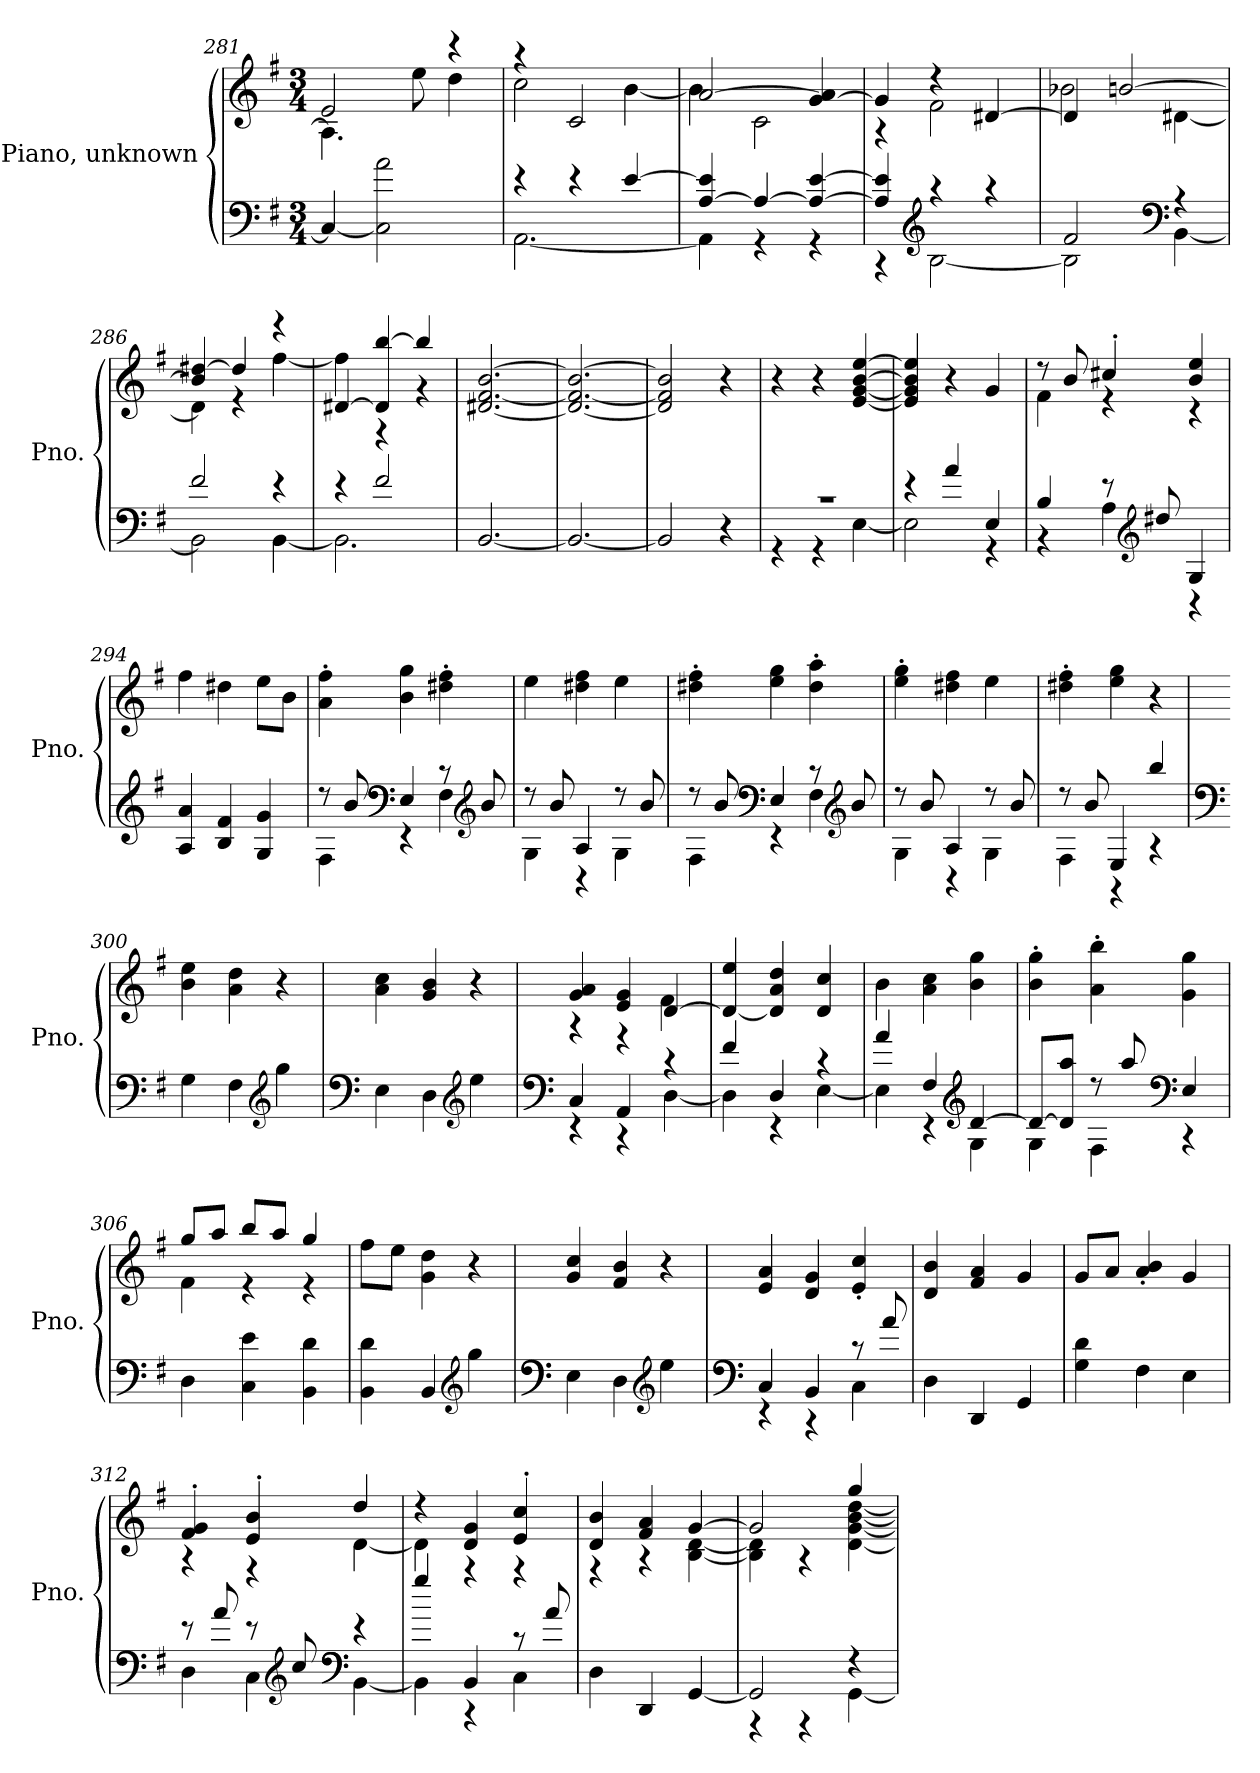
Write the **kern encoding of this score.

**kern	**kern
*part1	*part1
*staff2	*staff1
*I"Piano, unknown	*
*I'Pno.	*
*clefF4	*clefG2
*k[f#]	*k[f#]
*M3/4	*M3/4
=281	=281
*	*^
4C/_	2e/	4.A\]
2C\] 2a\	.	.
.	.	8ee\
.	4r	4dd\
=282	=282	=282
*^	*	*
4r	[2.AA\	4r	2cc\
4r	.	2c/	.
[4e/	.	.	[4b\
=283	=283	=283	=283
[4A/ 4e/]	4AA\]	[2a/	4b\]
4A/_	4r	.	2c\
4A/_ [4e/	4r	[4g/ 4a/]	.
=284	=284	=284	=284
4A/] 4e/]	4r	4g/]	4r
*clefG2	*	*	*
4r	[2B\	4r	2f#\
4r	.	[4d#X/	.
!!LO:PB:g=z	!!
=285	=285	=285	=285
2f#/	2B\]	4d#/]	2b-X\
.	.	[2bn/	.
*clefF4	*	*	*
4r	[4BB\	.	[4d#X\
=286	=286	=286	=286
2f#/	2BB\]	4b/] [4dd#X/	4d#\]
.	.	4dd#/]	4r
4r	[4BB\	4r	[4ff#\
=287	=287	=287	=287
4r	2.BB\]	[4d#X/	4ff#\]
2f#/	.	4d#/] [4bb/	4r
.	.	4bb/]	4r
*v	*v	*	*
*	*v	*v
=288	=288
[2.BB/	[2.d#X/ [2.f#/ [2.b/
=289	=289
2.BB/_	2.d#/_ 2.f#/_ 2.b/_
=290	=290
2BB/]	2d#/] 2f#/] 2b/]
4r	4r
=291	=291
*^	*
2.r	4r	4r
.	4r	4r
.	[4E\	[4e/ [4g/ [4b/ [4ee/
=292	=292	=292
4r	2E\]	4e/] 4g/] 4b/] 4ee/]
4a/	.	4r
4E/	4r	4g/
!!LO:LB:g=z
=293	=293	=293
*	*	*^
4B/	4r	8r	4f#\
.	.	8b/	.
8r	4A\	4cc#X'/	4r
*clefG2	*	*	*
8dd#X/	.	.	.
4G/	4r	4b/ 4ee/	4r
*v	*v	*	*
*	*v	*v
=294	=294
4A/ 4a/	4ff#\
4B/ 4f#/	4dd#X\
4G/ 4g/	8ee\L
.	8b\J
=295	=295
*^	*
8r	4F#\	4a\' 4ff#\'
8b/	.	.
*clefF4	*	*
4E/	4r	4b\ 4gg\
8r	4F#\	4dd#X\' 4ff#\'
*clefG2	*	*
8b/	.	.
=296	=296	=296
8r	4G\	4ee\
8b/	.	.
4A/	4r	4dd#X\ 4ff#\
8r	4G\	4ee\
8b/	.	.
!!LO:LB:g=z
=297	=297	=297
8r	4F#\	4dd#X\' 4ff#\'
8b/	.	.
*clefF4	*	*
4E/	4r	4ee\ 4gg\
8r	4F#\	4dd#\' 4aa\'
*clefG2	*	*
8b/	.	.
=298	=298	=298
8r	4G\	4ee\' 4gg\'
8b/	.	.
4A/	4r	4dd#X\ 4ff#\
8r	4G\	4ee\
8b/	.	.
=299	=299	=299
8r	4F#\	4dd#X\' 4ff#\'
8b/	.	.
4E/	4r	4ee\ 4gg\
4bb/	4r	4r
*v	*v	*
=300	=300
*clefF4	*
4G\	4b\ 4ee\
4F#\	4a\ 4dd\
*clefG2	*
4gg\	4r
=301	=301
*clefF4	*
4E\	4a\ 4cc\
4D\	4g/ 4b/
*clefG2	*
4ee\	4r
=302	=302
*clefF4	*
*^	*^
4C/	4r	4g/ 4a/	4r
4AA/	4r	4e/ 4g/	4r
4r	[4D\	[4d/	4f#\
*	*	*v	*v
!!LO:LB:g=z
=303	=303	=303
4f#/	4D\]	4d/_ 4ee/
4D/	4r	4d/] 4a/ 4dd/
4r	[4E\	4d/ 4cc/
=304	=304	=304
4a/	4E\]	4b\
4F#/	4r	4a\ 4cc\
*clefG2	*	*
[4d/	4G\	4b\ 4gg\
=305	=305	=305
8d/L_	4G\	4b\' 4gg\'
8d/] 8aa/J	.	.
8r	4F#\	4a\' 4bb\'
8aa/	.	.
*clefF4	*	*
4E/	4r	4g\ 4gg\
*v	*v	*
=306	=306
*	*^
4D\	8gg/L	4f#\
.	8aa/J	.
4C\ 4e\	8bb/L	4r
.	8aa/J	.
4BB\ 4d\	4gg/	4r
*	*v	*v
=307	=307
4BB\ 4d\	8ff#\L
.	8ee\J
4BB/	4g\ 4dd\
*clefG2	*
4gg\	4r
=308	=308
*clefF4	*
4E\	4g/ 4cc/
4D\	4f#/ 4b/
*clefG2	*
4ee\	4r
!!LO:LB:g=z
=309	=309
*clefF4	*
*^	*
4C/	4r	4e/ 4a/
4BB/	4r	4d/ 4g/
8r	4C\	4e/' 4cc/'
8a/	.	.
*v	*v	*
=310	=310
4D\	4d/ 4b/
4DD/	4f#/ 4a/
4GG/	4g/
=311	=311
4G\ 4d\	8g/L
.	8a/J
4F#\	4a/' 4b/'
4E\	4g/
=312	=312
*^	*^
8r	4D\	4f#/' 4g/'	4r
8a/	.	.	.
8r	4C\	4e/' 4b/'	4r
*clefG2	*	*	*
8cc/	.	.	.
*clefF4	*	*	*
4r	[4BB\	4dd/	[4d\
=313	=313	=313	=313
4gg/	4BB\]	4r	4d\]
4BB/	4r	4d/ 4g/	4r
8r	4C\	4e/' 4cc/'	4r
8a/	.	.	.
*v	*v	*	*
=314	=314	=314
4D\	4d/ 4b/	4r
4DD/	4f#/ 4a/	4r
[4GG/	[4g/	[4B\ [4d\
=315	=315	=315
*^	*	*
2GG/]	4r	2g/]	4B\] 4d\]
.	4r	.	4r
4r	[4GG\	4gg/	[4d\ [4g\ [4b\ [4dd\
*v	*v	*	*
*	*v	*v
=	=
*-	*-
